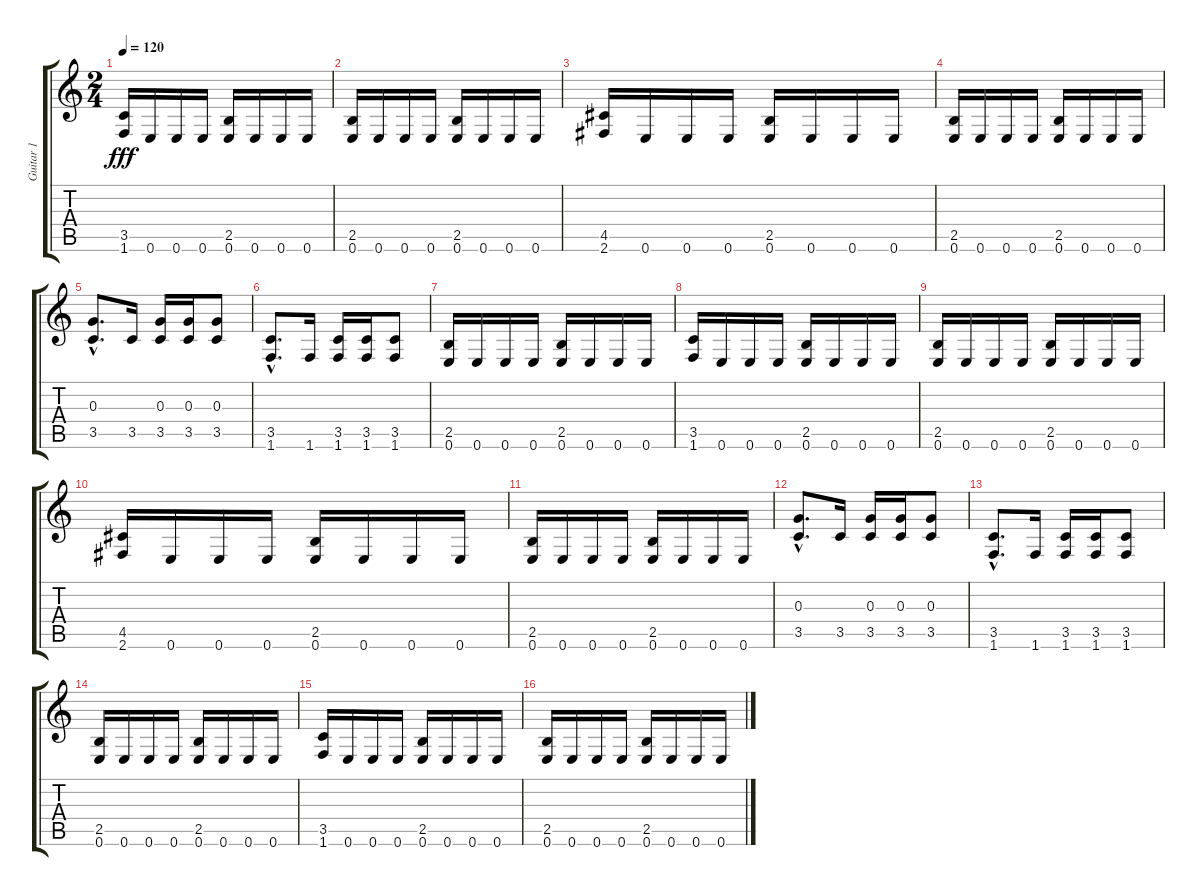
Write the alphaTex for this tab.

\track ("Guitar 1" "Guitar 1") {instrument distortionguitar}
\staff {score tabs}
\tuning (E4 B3 G3 D3 A2 E2) {hide}
\ts (2 4)
\tempo 120
\clef g2
\ks c
(3.5 1.6).16{dy fff} 0.6.16 0.6.16 0.6.16 (2.5 0.6).16 0.6.16 0.6.16 0.6.16 |
(2.5 0.6).16 0.6.16 0.6.16 0.6.16 (2.5 0.6).16 0.6.16 0.6.16 0.6.16 |
(4.5 2.6).16 0.6.16 0.6.16 0.6.16 (2.5 0.6).16 0.6.16 0.6.16 0.6.16 |
(2.5 0.6).16 0.6.16 0.6.16 0.6.16 (2.5 0.6).16 0.6.16 0.6.16 0.6.16 |
(0.3{hac} 3.5{hac}).8{d} 3.5.16 (0.3 3.5).16 (0.3 3.5).16 (0.3 3.5).8 |
(3.5{hac} 1.6{hac}).8{d} 1.6.16 (3.5 1.6).16 (3.5 1.6).16 (3.5 1.6).8 |
(2.5 0.6).16 0.6.16 0.6.16 0.6.16 (2.5 0.6).16 0.6.16 0.6.16 0.6.16 |
(3.5 1.6).16 0.6.16 0.6.16 0.6.16 (2.5 0.6).16 0.6.16 0.6.16 0.6.16 |
(2.5 0.6).16 0.6.16 0.6.16 0.6.16 (2.5 0.6).16 0.6.16 0.6.16 0.6.16 |
(4.5 2.6).16 0.6.16 0.6.16 0.6.16 (2.5 0.6).16 0.6.16 0.6.16 0.6.16 |
(2.5 0.6).16 0.6.16 0.6.16 0.6.16 (2.5 0.6).16 0.6.16 0.6.16 0.6.16 |
(0.3{hac} 3.5{hac}).8{d} 3.5.16 (0.3 3.5).16 (0.3 3.5).16 (0.3 3.5).8 |
(3.5{hac} 1.6{hac}).8{d} 1.6.16 (3.5 1.6).16 (3.5 1.6).16 (3.5 1.6).8 |
(2.5 0.6).16 0.6.16 0.6.16 0.6.16 (2.5 0.6).16 0.6.16 0.6.16 0.6.16 |
(3.5 1.6).16 0.6.16 0.6.16 0.6.16 (2.5 0.6).16 0.6.16 0.6.16 0.6.16 |
(2.5 0.6).16 0.6.16 0.6.16 0.6.16 (2.5 0.6).16 0.6.16 0.6.16 0.6.16
